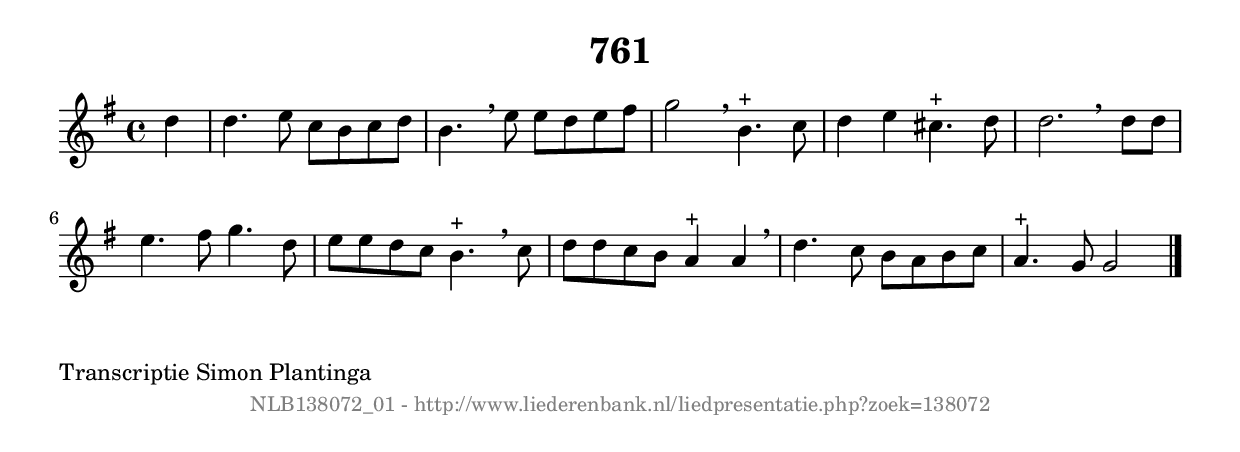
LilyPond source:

%
% produced by wce2krn 1.64 (7 June 2014)
%
\version"2.16"
#(append! paper-alist '(("long" . (cons (* 210 mm) (* 2000 mm)))))
#(set-default-paper-size "long")
sb = {\breathe}
mBreak = {\breathe }
bBreak = {\breathe }
x = {\once\override NoteHead #'style = #'cross }
gl=\glissando
itime={\override Staff.TimeSignature #'stencil = ##f }
ficta = {\once\set suggestAccidentals = ##t}
fine = {\once\override Score.RehearsalMark #'self-alignment-X = #1 \mark \markup {\italic{Fine}}}
dc = {\once\override Score.RehearsalMark #'self-alignment-X = #1 \mark \markup {\italic{D.C.}}}
dcf = {\once\override Score.RehearsalMark #'self-alignment-X = #1 \mark \markup {\italic{D.C. al Fine}}}
dcc = {\once\override Score.RehearsalMark #'self-alignment-X = #1 \mark \markup {\italic{D.C. al Coda}}}
ds = {\once\override Score.RehearsalMark #'self-alignment-X = #1 \mark \markup {\italic{D.S.}}}
dsf = {\once\override Score.RehearsalMark #'self-alignment-X = #1 \mark \markup {\italic{D.S. al Fine}}}
dsc = {\once\override Score.RehearsalMark #'self-alignment-X = #1 \mark \markup {\italic{D.S. al Coda}}}
pv = {\set Score.repeatCommands = #'((volta "1"))}
sv = {\set Score.repeatCommands = #'((volta "2"))}
tv = {\set Score.repeatCommands = #'((volta "3"))}
qv = {\set Score.repeatCommands = #'((volta "4"))}
xv = {\set Score.repeatCommands = #'((volta #f))}
\header{ tagline = ""
title = "761"
}
\score {{
\key g \major
\relative g'
{
\set melismaBusyProperties = #'()
\partial 32*8
\time 4/4
\tempo 4=120
\override Score.MetronomeMark #'transparent = ##t
\override Score.RehearsalMark #'break-visibility = #(vector #t #t #f)
d'4 | d4. e8 c8 b8 c8 d8 | b4. \sb e8 e8 d8 e8 fis8 | g2 \sb b,4.^"+" c8 | d4 e4 cis4.^"+" d8 | d2. \bar ":|:" \bBreak
d8 d8 | e4. fis8 g4. d8 | e8 e8 d8 c8 b4.^"+" \sb c8 | d8 d8 c8 b8 a4^"+" a4 \sb | d4. c8 b8 a8 b8 c8 | a4.^"+" g8 g2 \bar "|."
 }}
 \midi { }
 \layout {
            indent = 0.0\cm
}
}
\markup { \wordwrap-string #" 
Transcriptie Simon Plantinga
"}
\markup { \vspace #0 } \markup { \with-color #grey \fill-line { \center-column { \smaller "NLB138072_01 - http://www.liederenbank.nl/liedpresentatie.php?zoek=138072" } } }
